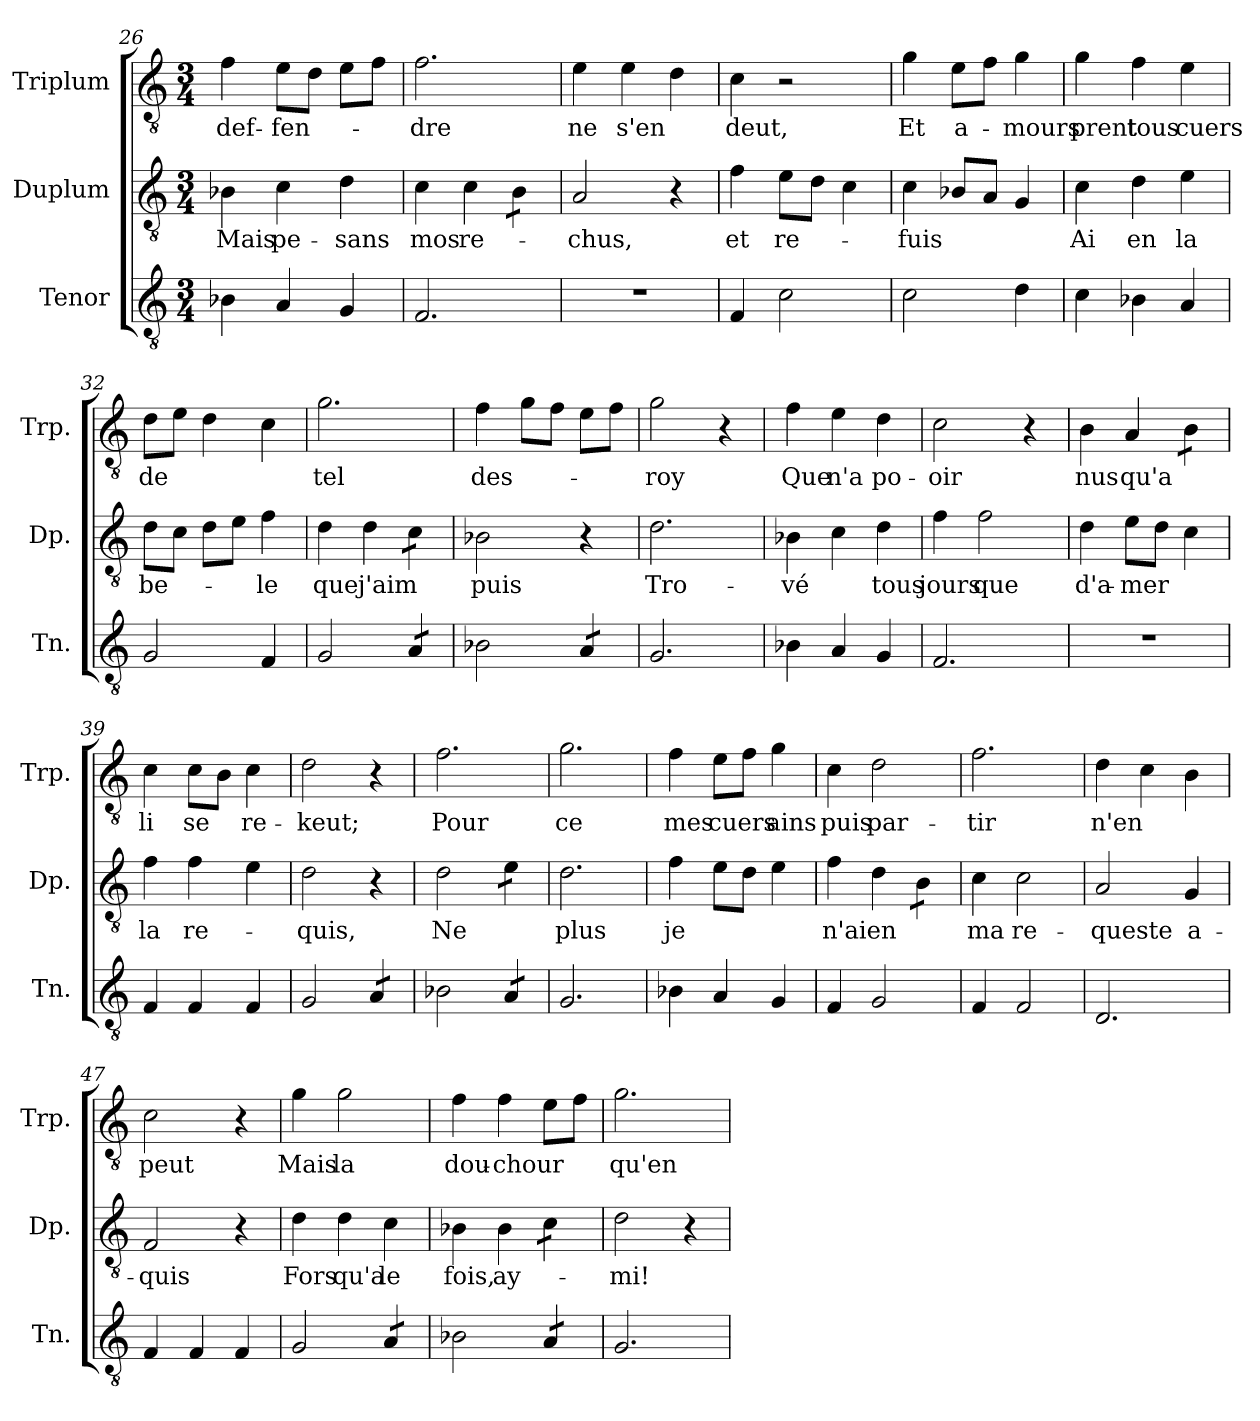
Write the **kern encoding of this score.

**kern	**kern	**text	**kern	**text
*part3	*part2	*part2	*part1	*part1
*staff3	*staff2	*staff2	*staff1	*staff1
*I"Tenor	*I"Duplum	*	*I"Triplum	*
*I'Tn.	*I'Dp.	*	*I'Trp.	*
!!LO:PB:g=z
*clefGv2	*clefGv2	*	*clefGv2	*
*k[]	*k[]	*	*k[]	*
*M3/4	*M3/4	*	*M3/4	*
=26	=26	=26	=26	=26
!	!	!LO:LY:b	!	!LO:LY:b
4B-X\	4B-X\	Mais	4f\	def-
!	!	!LO:LY:b	!	!LO:LY:b
4A/	4c\	pe-	8e\L	-fen-
.	.	.	8d\J	.
!	!	!LO:LY:b	!	!
4G/	4d\	-sans	8e\L	.
.	.	.	8f\J	.
=27	=27	=27	=27	=27
!	!	!LO:LY:b	!	!LO:LY:b
2.F/	4c\	mos	2.f\	-dre
!	!	!LO:LY:b	!	!
.	4c\	re-	.	.
*	*tremolo	*	*	*
.	8B\L	.	.	.
.	8B\J	.	.	.
*	*Xtremolo	*	*	*
=28	=28	=28	=28	=28
!	!	!LO:LY:b	!	!LO:LY:b
2.r	2A/	-chus,	4e\	ne
!	!	!	!	!LO:LY:b
.	.	.	4e\	s'en
.	4r	.	4d\	.
=29	=29	=29	=29	=29
!	!	!LO:LY:b	!	!LO:LY:b
4F/	4f\	et	4c\	deut,
!	!	!LO:LY:b	!	!
2c\	8e\L	re-	2r	.
.	8d\J	.	.	.
.	4c\	.	.	.
=30	=30	=30	=30	=30
!	!	!LO:LY:b	!	!LO:LY:b
2c\	4c\	-fuis	4g\	Et
!	!	!	!	!LO:LY:b
.	8B-X/L	.	8e\L	a-
.	8A/J	.	8f\J	.
!	!	!	!	!LO:LY:b
4d\	4G/	.	4g\	-mours
=31	=31	=31	=31	=31
!	!	!LO:LY:b	!	!LO:LY:b
4c\	4c\	Ai	4g\	prent
!	!	!LO:LY:b	!	!LO:LY:b
4B-X\	4d\	en	4f\	tous
!	!	!LO:LY:b	!	!LO:LY:b
4A/	4e\	la	4e\	cuers
=32	=32	=32	=32	=32
!	!	!LO:LY:b	!	!LO:LY:b
2G/	8d\L	be-	8d\L	de
.	8c\J	.	8e\J	.
.	8d\L	.	4d\	.
.	8e\J	.	.	.
!	!	!LO:LY:b	!	!
4F/	4f\	-le	4c\	.
=33	=33	=33	=33	=33
!	!	!LO:LY:b	!	!LO:LY:b
2G/	4d\	que	2.g\	tel
!	!	!LO:LY:b	!	!
.	4d\	j'aim	.	.
*tremolo	*	*	*	*
*	*tremolo	*	*	*
8A/L	8c\L	.	.	.
8A/J	8c\J	.	.	.
*	*Xtremolo	*	*	*
*Xtremolo	*	*	*	*
!!LO:LB:g=z
=34	=34	=34	=34	=34
!	!	!LO:LY:b	!	!LO:LY:b
2B-X\	2B-X\	puis	4f\	des-
.	.	.	8g\L	.
.	.	.	8f\J	.
*tremolo	*	*	*	*
8A/L	4r	.	8e\L	.
8A/J	.	.	8f\J	.
*Xtremolo	*	*	*	*
=35	=35	=35	=35	=35
!	!	!LO:LY:b	!	!LO:LY:b
2.G/	2.d\	Tro-	2g\	-roy
.	.	.	4r	.
=36	=36	=36	=36	=36
!	!	!LO:LY:b	!	!LO:LY:b
4B-X\	4B-X\	-vé	4f\	Que
!	!	!	!	!LO:LY:b
4A/	4c\	.	4e\	n'a
!	!	!LO:LY:b	!	!LO:LY:b
4G/	4d\	tous	4d\	po-
=37	=37	=37	=37	=37
!	!	!LO:LY:b	!	!LO:LY:b
2.F/	4f\	jours	2c\	-oir
!	!	!LO:LY:b	!	!
.	2f\	que	.	.
.	.	.	4r	.
=38	=38	=38	=38	=38
!	!	!LO:LY:b	!	!LO:LY:b
2.r	4d\	d'a-	4B\	nus
!	!	!LO:LY:b	!	!LO:LY:b
.	8e\L	-mer	4A/	qu'a
.	8d\J	.	.	.
*	*	*	*tremolo	*
.	4c\	.	8B\L	.
.	.	.	8B\J	.
*	*	*	*Xtremolo	*
=39	=39	=39	=39	=39
!	!	!LO:LY:b	!	!LO:LY:b
4F/	4f\	la	4c\	li
!	!	!LO:LY:b	!	!LO:LY:b
4F/	4f\	re-	8c\L	se
.	.	.	8B\J	.
!	!	!	!	!LO:LY:b
4F/	4e\	.	4c\	re-
=40	=40	=40	=40	=40
!	!	!LO:LY:b	!	!LO:LY:b
2G/	2d\	-quis,	2d\	-keut;
*tremolo	*	*	*	*
8A/L	4r	.	4r	.
8A/J	.	.	.	.
*Xtremolo	*	*	*	*
=41	=41	=41	=41	=41
!	!	!LO:LY:b	!	!LO:LY:b
2B-X\	2d\	Ne	2.f\	Pour
*tremolo	*	*	*	*
*	*tremolo	*	*	*
8A/L	8e\L	.	.	.
8A/J	8e\J	.	.	.
*	*Xtremolo	*	*	*
*Xtremolo	*	*	*	*
=42	=42	=42	=42	=42
!	!	!LO:LY:b	!	!LO:LY:b
2.G/	2.d\	plus	2.g\	ce
=43	=43	=43	=43	=43
!	!	!LO:LY:b	!	!LO:LY:b
4B-X\	4f\	je	4f\	mes
!	!	!	!	!LO:LY:b
4A/	8e\L	.	8e\L	cuers
.	8d\J	.	8f\J	.
!	!	!	!	!LO:LY:b
4G/	4e\	.	4g\	ains
!!LO:LB:g=z
=44	=44	=44	=44	=44
!	!	!LO:LY:b	!	!LO:LY:b
4F/	4f\	n'ai	4c\	puis
!	!	!LO:LY:b	!	!LO:LY:b
2G/	4d\	en	2d\	par-
*	*tremolo	*	*	*
.	8B\L	.	.	.
.	8B\J	.	.	.
*	*Xtremolo	*	*	*
=45	=45	=45	=45	=45
!	!	!LO:LY:b	!	!LO:LY:b
4F/	4c\	ma	2.f\	-tir
!	!	!LO:LY:b	!	!
2F/	2c\	re-	.	.
=46	=46	=46	=46	=46
!	!	!LO:LY:b	!	!LO:LY:b
2.D/	2A/	-queste	4d\	n'en
.	.	.	4c\	.
!	!	!LO:LY:b	!	!
.	4G/	a-	4B\	.
=47	=47	=47	=47	=47
!	!	!LO:LY:b	!	!LO:LY:b
4F/	2F/	-quis	2c\	peut
4F/	.	.	.	.
4F/	4r	.	4r	.
=48	=48	=48	=48	=48
!	!	!LO:LY:b	!	!LO:LY:b
2G/	4d\	Fors	4g\	Mais
!	!	!LO:LY:b	!	!LO:LY:b
.	4d\	qu'a	2g\	la
!	!	!LO:LY:b	!	!
*tremolo	*	*	*	*
8A/L	4c\	le	.	.
8A/J	.	.	.	.
*Xtremolo	*	*	*	*
=49	=49	=49	=49	=49
!	!	!LO:LY:b	!	!LO:LY:b
2B-X\	4B-X\	fois,	4f\	dou-
!	!	!LO:LY:b	!	!LO:LY:b
.	4B-\	ay-	4f\	-chour
*tremolo	*	*	*	*
*	*tremolo	*	*	*
8A/L	8c\L	.	8e\L	.
8A/J	8c\J	.	8f\J	.
*	*Xtremolo	*	*	*
*Xtremolo	*	*	*	*
=50	=50	=50	=50	=50
!	!	!LO:LY:b	!	!LO:LY:b
2.G/	2d\	-mi!	2.g\	qu'en
.	4r	.	.	.
=	=	=	=	=
*-	*-	*-	*-	*-
